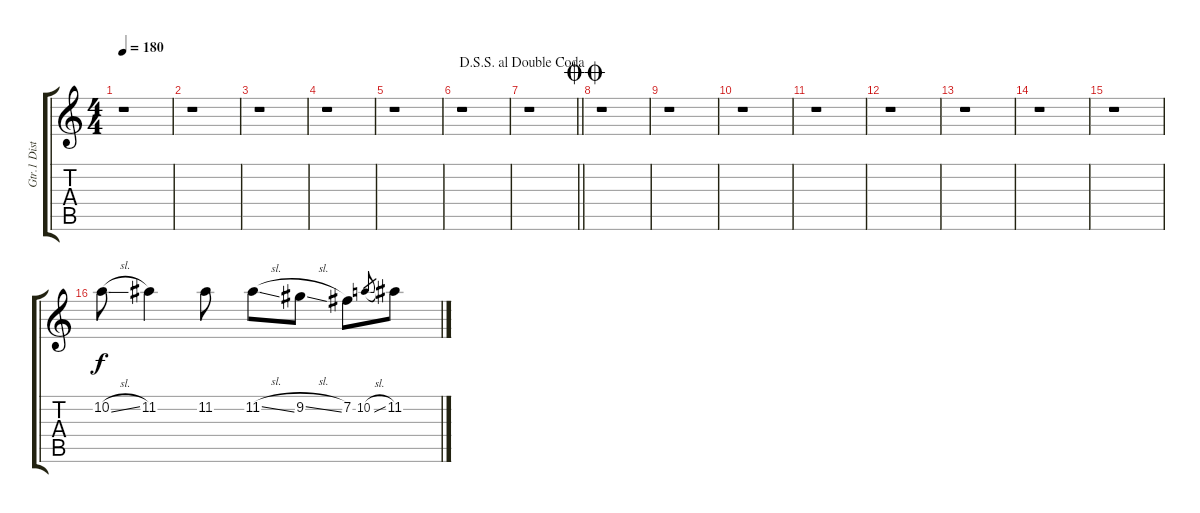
\track ("Gtr.1 Dist Gtr. Open E Tuning" "Gtr.1 Dist") {instrument distortionguitar}
\staff {score tabs}
\tuning (E4 B3 Ab3 E3 B2 E2) {hide}
\ts (4 4)
\tempo 180
\clef g2
\ks c
r.1{dy mp} |
r.1 |
r.1 |
r.1 |
r.1 |
r.1 |
\jump dalsegnosegnoaldoublecoda
\barLineRight lightlight
r.1 |
\jump doublecoda
r.1 |
r.1 |
r.1 |
r.1 |
r.1 |
r.1 |
r.1 |
r.1 |
10.2{sl}.8{dy f} 11.2.4 11.2.8 11.2{sl}.8 9.2{sl}.8 7.2.8 10.2{sl}.8{gr} 11.2.8
